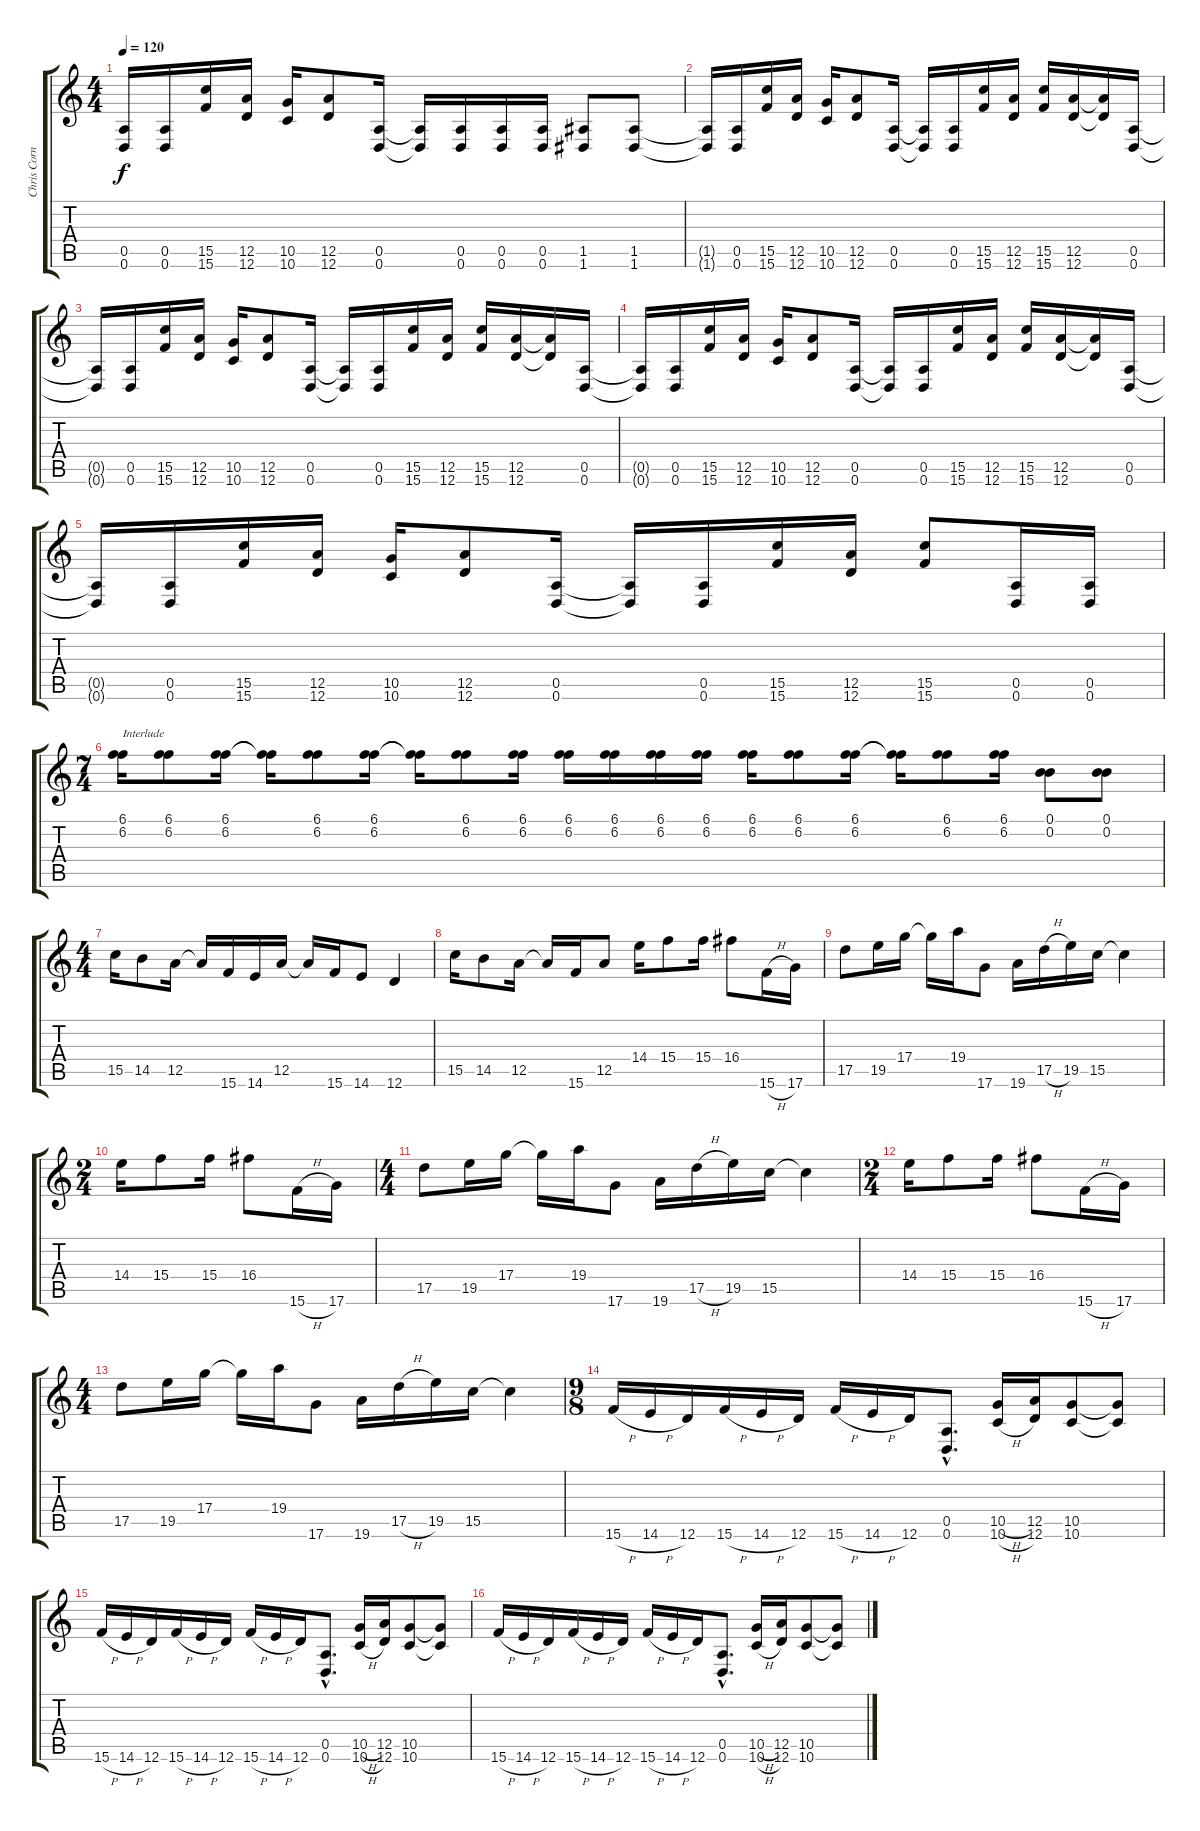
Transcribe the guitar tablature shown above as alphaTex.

\track ("Chris Cornell" "Chris Corn") {instrument overdrivenguitar}
\staff {score tabs}
\tuning (B3 B3 G3 D3 A2 D2) {hide}
\ts (4 4)
\tempo 120
\clef g2
\ks c
(0.5{t} 0.6{t}).16{dy f} (0.5 0.6).16 (15.5 15.6).16 (12.5 12.6).16 (10.5 10.6).16 (12.5 12.6).8 (0.5 0.6).16 (0.5{t} 0.6{t}).16 (0.5 0.6).16 (0.5 0.6).16 (0.5 0.6).16 (1.5 1.6).8 (1.5 1.6).8 |
(1.5{t} 1.6{t}).16 (0.5 0.6).16 (15.5 15.6).16 (12.5 12.6).16 (10.5 10.6).16 (12.5 12.6).8 (0.5 0.6).16 (0.5{t} 0.6{t}).16 (0.5 0.6).16 (15.5 15.6).16 (12.5 12.6).16 (15.5 15.6).16 (12.5 12.6).16 (12.5{t} 12.6{t}).16 (0.5 0.6).16 |
(0.5{t} 0.6{t}).16 (0.5 0.6).16 (15.5 15.6).16 (12.5 12.6).16 (10.5 10.6).16 (12.5 12.6).8 (0.5 0.6).16 (0.5{t} 0.6{t}).16 (0.5 0.6).16 (15.5 15.6).16 (12.5 12.6).16 (15.5 15.6).16 (12.5 12.6).16 (12.5{t} 12.6{t}).16 (0.5 0.6).16 |
(0.5{t} 0.6{t}).16 (0.5 0.6).16 (15.5 15.6).16 (12.5 12.6).16 (10.5 10.6).16 (12.5 12.6).8 (0.5 0.6).16 (0.5{t} 0.6{t}).16 (0.5 0.6).16 (15.5 15.6).16 (12.5 12.6).16 (15.5 15.6).16 (12.5 12.6).16 (12.5{t} 12.6{t}).16 (0.5 0.6).16 |
(0.5{t} 0.6{t}).16 (0.5 0.6).16 (15.5 15.6).16 (12.5 12.6).16 (10.5 10.6).16 (12.5 12.6).8 (0.5 0.6).16 (0.5{t} 0.6{t}).16 (0.5 0.6).16 (15.5 15.6).16 (12.5 12.6).16 (15.5 15.6).8 (0.5 0.6).16 (0.5 0.6).16 |
\ts (7 4)
(6.1 6.2).16{txt "Interlude"} (6.1 6.2).8 (6.1 6.2).16 (6.1{t} 6.2{t}).16 (6.1 6.2).8 (6.1 6.2).16 (6.1{t} 6.2{t}).16 (6.1 6.2).8 (6.1 6.2).16 (6.1 6.2).16 (6.1 6.2).16 (6.1 6.2).16 (6.1 6.2).16 (6.1 6.2).16 (6.1 6.2).8 (6.1 6.2).16 (6.1{t} 6.2{t}).16 (6.1 6.2).8 (6.1 6.2).16 (0.1 0.2).8 (0.1 0.2).8 |
\ts (4 4)
15.5.16 14.5.8 12.5.16 12.5{t}.16 15.6.16 14.6.16 12.5.16 12.5{t}.16 15.6.16 14.6.8 12.6.4 |
15.5.16 14.5.8 12.5.16 12.5{t}.16 15.6.16 12.5.8 14.4.16 15.4.8 15.4.16 16.4.8 15.6{h}.16 17.6.16 |
17.5.8 19.5.16 17.4.16 17.4{t}.16 19.4.16 17.6.8 19.6.16 17.5{h}.16 19.5.16 15.5.16 15.5{t}.4 |
\ts (2 4)
14.4.16 15.4.8 15.4.16 16.4.8 15.6{h}.16 17.6.16 |
\ts (4 4)
17.5.8 19.5.16 17.4.16 17.4{t}.16 19.4.16 17.6.8 19.6.16 17.5{h}.16 19.5.16 15.5.16 15.5{t}.4 |
\ts (2 4)
14.4.16 15.4.8 15.4.16 16.4.8 15.6{h}.16 17.6.16 |
\ts (4 4)
17.5.8 19.5.16 17.4.16 17.4{t}.16 19.4.16 17.6.8 19.6.16 17.5{h}.16 19.5.16 15.5.16 15.5{t}.4 |
\ts (9 8)
15.6{h}.16 14.6{h}.16 12.6.16 15.6{h}.16 14.6{h}.16 12.6.16 15.6{h}.16 14.6{h}.16 12.6.16 (0.5{hac} 0.6{hac}).8{d} (10.5{h} 10.6{h}).16 (12.5 12.6).16 (10.5 10.6).8 (10.5{t} 10.6{t}).8 |
15.6{h}.16 14.6{h}.16 12.6.16 15.6{h}.16 14.6{h}.16 12.6.16 15.6{h}.16 14.6{h}.16 12.6.16 (0.5{hac} 0.6{hac}).8{d} (10.5{h} 10.6{h}).16 (12.5 12.6).16 (10.5 10.6).8 (10.5{t} 10.6{t}).8 |
15.6{h}.16 14.6{h}.16 12.6.16 15.6{h}.16 14.6{h}.16 12.6.16 15.6{h}.16 14.6{h}.16 12.6.16 (0.5{hac} 0.6{hac}).8{d} (10.5{h} 10.6{h}).16 (12.5 12.6).16 (10.5 10.6).8 (10.5{t} 10.6{t}).8
